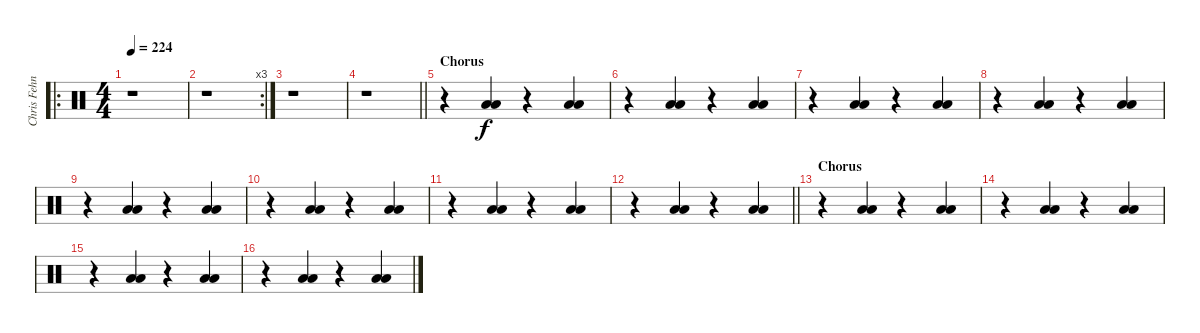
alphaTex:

\track ("Chris Fehn" "Chris Fehn") {instrument percussion}
\staff {score}
\articulation defaults
\ro
\ts (4 4)
\tempo 224
\clef neutral
\ks c
r.1{dy f} |
\rc 3
r.1 |
r.1 |
\barLineRight lightlight
r.1 |
\section ("" "Chorus")
r.4 ("Low Tom (hit)" "Low Tom (hit)").4 r.4 ("Low Tom (hit)" "Low Tom (hit)").4 |
r.4 ("Low Tom (hit)" "Low Tom (hit)").4 r.4 ("Low Tom (hit)" "Low Tom (hit)").4 |
r.4 ("Low Tom (hit)" "Low Tom (hit)").4 r.4 ("Low Tom (hit)" "Low Tom (hit)").4 |
r.4 ("Low Tom (hit)" "Low Tom (hit)").4 r.4 ("Low Tom (hit)" "Low Tom (hit)").4 |
r.4 ("Low Tom (hit)" "Low Tom (hit)").4 r.4 ("Low Tom (hit)" "Low Tom (hit)").4 |
r.4 ("Low Tom (hit)" "Low Tom (hit)").4 r.4 ("Low Tom (hit)" "Low Tom (hit)").4 |
r.4 ("Low Tom (hit)" "Low Tom (hit)").4 r.4 ("Low Tom (hit)" "Low Tom (hit)").4 |
\barLineRight lightlight
r.4 ("Low Tom (hit)" "Low Tom (hit)").4 r.4 ("Low Tom (hit)" "Low Tom (hit)").4 |
\section ("" "Chorus")
r.4 ("Low Tom (hit)" "Low Tom (hit)").4 r.4 ("Low Tom (hit)" "Low Tom (hit)").4 |
r.4 ("Low Tom (hit)" "Low Tom (hit)").4 r.4 ("Low Tom (hit)" "Low Tom (hit)").4 |
r.4 ("Low Tom (hit)" "Low Tom (hit)").4 r.4 ("Low Tom (hit)" "Low Tom (hit)").4 |
r.4 ("Low Tom (hit)" "Low Tom (hit)").4 r.4 ("Low Tom (hit)" "Low Tom (hit)").4
